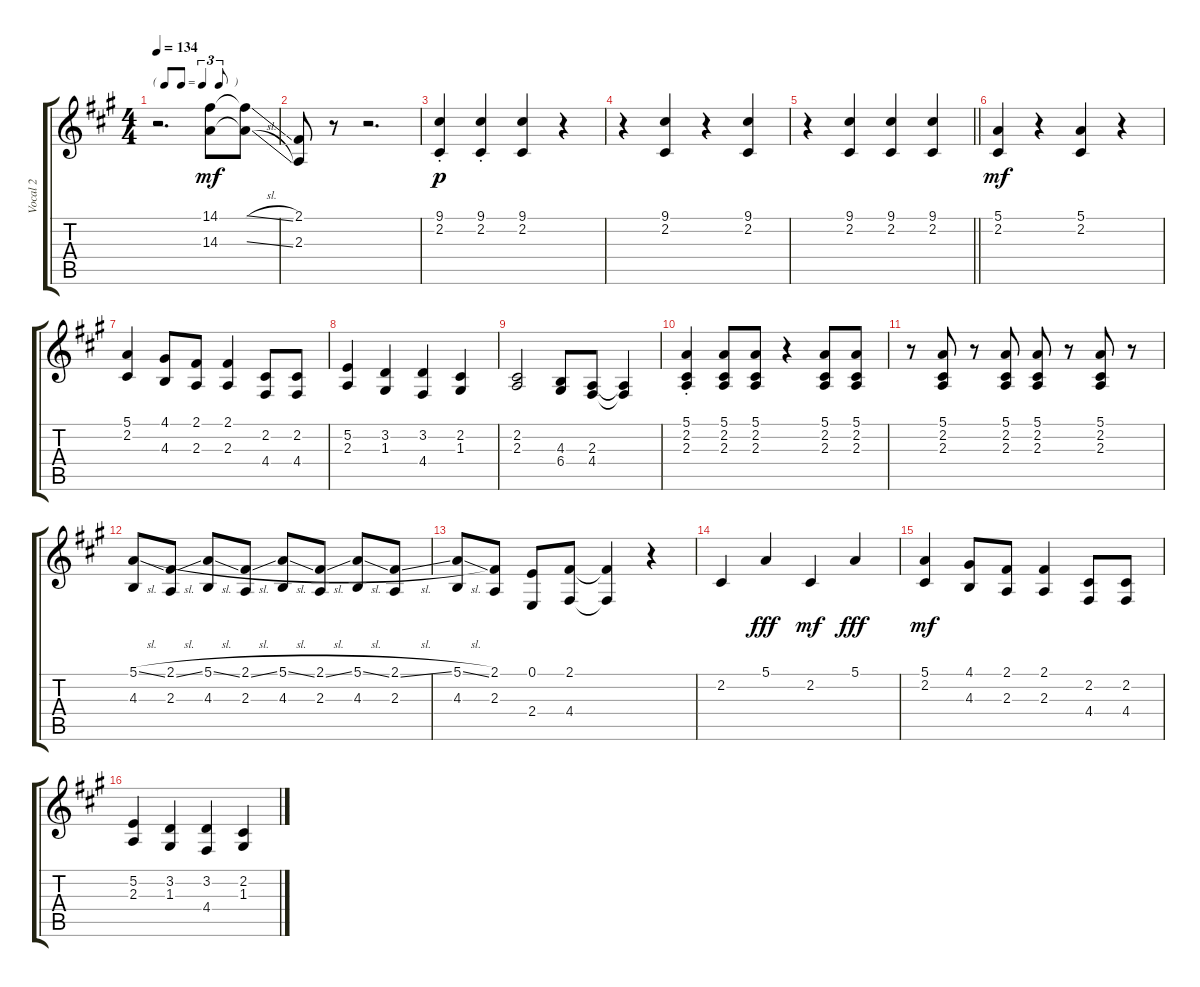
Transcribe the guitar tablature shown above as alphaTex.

\track ("Vocal 2" "Vocal 2") {instrument sopranosax}
\staff {score tabs}
\tuning (E4 B3 G3 D3 A2 E2) {hide}
\ts (4 4)
\tf triplet8th
\tempo 134
\clef g2
\ks f#minor
r.2{d dy mf} (14.1 14.3).8 (14.1{sl t} 14.3{sl t}).8{volume 2} |
(2.1 2.3).8 r.8 r.2{d} |
(9.1{st} 2.2{st}).4{dy p volume 11 instrument sopranosax} (9.1{st} 2.2{st}).4 (9.1 2.2).4 r.4 |
r.4 (9.1 2.2).4 r.4 (9.1 2.2).4 |
\barLineRight lightlight
r.4 (9.1 2.2).4 (9.1 2.2).4 (9.1 2.2).4 |
(5.1 2.2).4{dy mf} r.4 (5.1 2.2).4 r.4 |
(5.1 2.2).4 (4.1 4.3).8 (2.1 2.3).8 (2.1 2.3).4 (2.2 4.4).8 (2.2 4.4).8 |
(5.2 2.3).4 (3.2 1.3).4 (3.2 4.4).4 (2.2 1.3).4 |
(2.2 2.3).2 (4.3 6.4).8 (2.3 4.4).8 (2.3{t} 4.4{t}).4 |
(5.1{st} 2.2{st} 2.3{st}).4 (5.1 2.2 2.3).8 (5.1 2.2 2.3).8 r.4 (5.1 2.2 2.3).8 (5.1 2.2 2.3).8 |
r.8 (5.1 2.2 2.3).8 r.8 (5.1 2.2 2.3).8 (5.1 2.2 2.3).8 r.8 (5.1 2.2 2.3).8 r.8 |
(5.1{sl} 4.3).8 (2.1{sl} 2.3).8 (5.1{sl} 4.3).8 (2.1{sl} 2.3).8 (5.1{sl} 4.3).8 (2.1{sl} 2.3).8 (5.1{sl} 4.3).8 (2.1{sl} 2.3).8 |
(5.1{sl} 4.3).8 (2.1 2.3).8 (0.1 2.4).8 (2.1 4.4).8 (2.1{t} 4.4{t}).4 r.4 |
2.2.4 5.1.4{dy fff} 2.2.4{dy mf} 5.1.4{dy fff} |
(5.1 2.2).4{dy mf} (4.1 4.3).8 (2.1 2.3).8 (2.1 2.3).4 (2.2 4.4).8 (2.2 4.4).8 |
(5.2 2.3).4 (3.2 1.3).4 (3.2 4.4).4 (2.2 1.3).4
